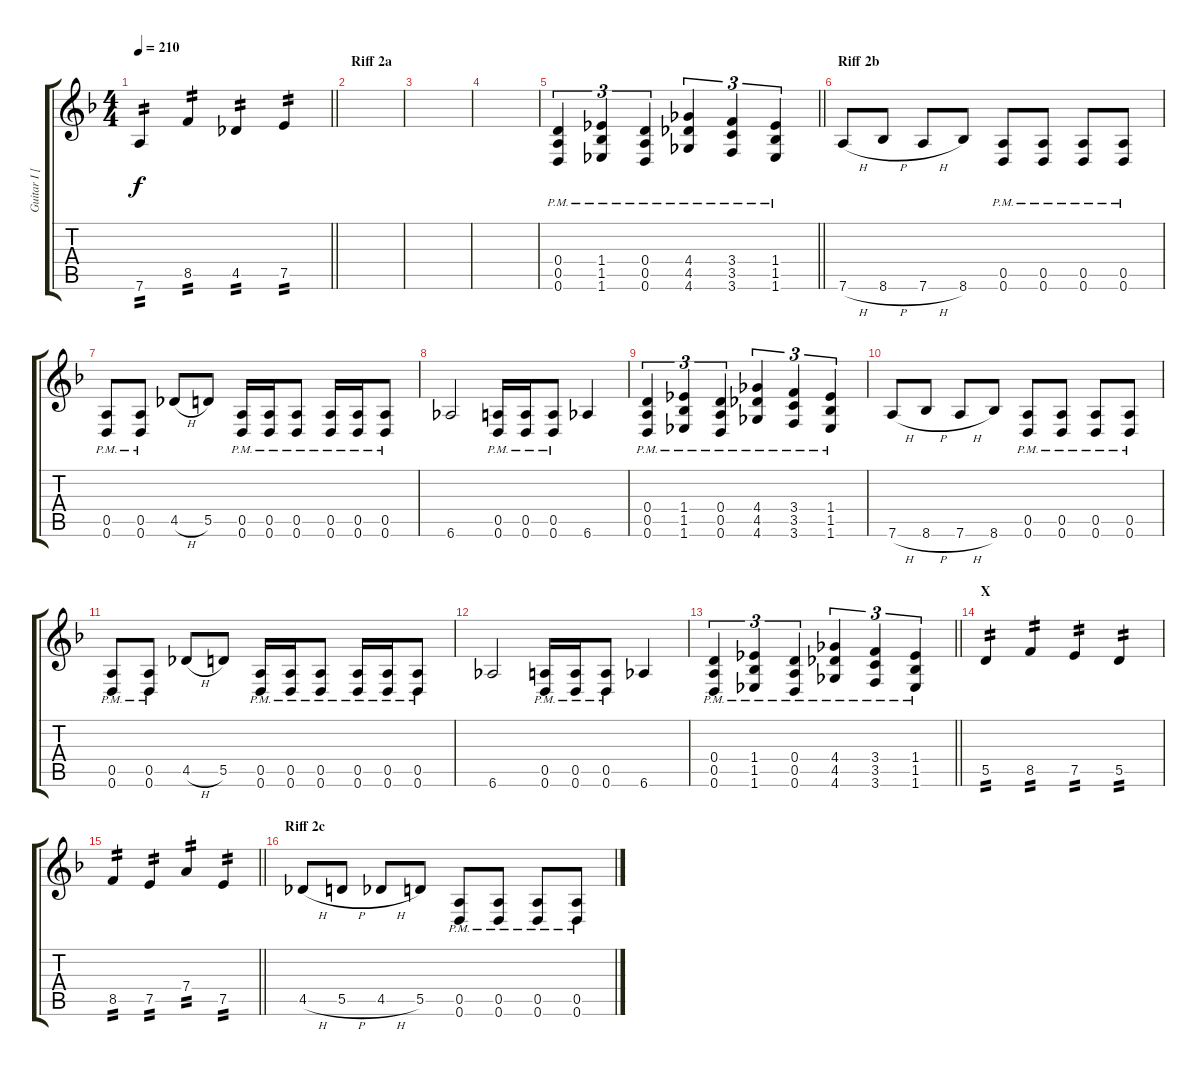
\track ("Guitar I [Right]" "Guitar I [") {instrument overdrivenguitar}
\staff {score tabs}
\tuning (E4 B3 G3 D3 A2 D2) {hide}
\ts (4 4)
\tempo 210
\clef g2
\barLineRight lightlight
\ks dminor
7.6.4{tp 2 dy f} 8.5.4{tp 2} 4.5.4{tp 2} 7.5.4{tp 2} |
\section ("" "Riff 2a")
|
|
|
\barLineRight lightlight
(0.4{pm} 0.5{pm} 0.6{pm}).4{tu (3 2)} (1.4{pm} 1.5{pm} 1.6{pm}).4{tu (3 2)} (0.4{pm} 0.5{pm} 0.6{pm}).4{tu (3 2)} (4.4{pm} 4.5{pm} 4.6{pm}).4{tu (3 2)} (3.4{pm} 3.5{pm} 3.6{pm}).4{tu (3 2)} (1.4{pm} 1.5{pm} 1.6{pm}).4{tu (3 2)} |
\section ("" "Riff 2b")
7.6{h}.8 8.6{h}.8 7.6{h}.8 8.6.8 (0.5{pm} 0.6{pm}).8 (0.5{pm} 0.6{pm}).8 (0.5{pm} 0.6{pm}).8 (0.5{pm} 0.6{pm}).8 |
(0.5{pm} 0.6{pm}).8 (0.5{pm} 0.6{pm}).8 4.5{h}.8 5.5.8 (0.5{pm} 0.6{pm}).16 (0.5{pm} 0.6{pm}).16 (0.5{pm} 0.6{pm}).8 (0.5{pm} 0.6{pm}).16 (0.5{pm} 0.6{pm}).16 (0.5{pm} 0.6{pm}).8 |
6.6.2 (0.5{pm} 0.6{pm}).16 (0.5{pm} 0.6{pm}).16 (0.5{pm} 0.6{pm}).8 6.6.4 |
(0.4{pm} 0.5{pm} 0.6{pm}).4{tu (3 2)} (1.4{pm} 1.5{pm} 1.6{pm}).4{tu (3 2)} (0.4{pm} 0.5{pm} 0.6{pm}).4{tu (3 2)} (4.4{pm} 4.5{pm} 4.6{pm}).4{tu (3 2)} (3.4{pm} 3.5{pm} 3.6{pm}).4{tu (3 2)} (1.4{pm} 1.5{pm} 1.6{pm}).4{tu (3 2)} |
7.6{h}.8 8.6{h}.8 7.6{h}.8 8.6.8 (0.5{pm} 0.6{pm}).8 (0.5{pm} 0.6{pm}).8 (0.5{pm} 0.6{pm}).8 (0.5{pm} 0.6{pm}).8 |
(0.5{pm} 0.6{pm}).8 (0.5{pm} 0.6{pm}).8 4.5{h}.8 5.5.8 (0.5{pm} 0.6{pm}).16 (0.5{pm} 0.6{pm}).16 (0.5{pm} 0.6{pm}).8 (0.5{pm} 0.6{pm}).16 (0.5{pm} 0.6{pm}).16 (0.5{pm} 0.6{pm}).8 |
6.6.2 (0.5{pm} 0.6{pm}).16 (0.5{pm} 0.6{pm}).16 (0.5{pm} 0.6{pm}).8 6.6.4 |
\barLineRight lightlight
(0.4{pm} 0.5{pm} 0.6{pm}).4{tu (3 2)} (1.4{pm} 1.5{pm} 1.6{pm}).4{tu (3 2)} (0.4{pm} 0.5{pm} 0.6{pm}).4{tu (3 2)} (4.4{pm} 4.5{pm} 4.6{pm}).4{tu (3 2)} (3.4{pm} 3.5{pm} 3.6{pm}).4{tu (3 2)} (1.4{pm} 1.5{pm} 1.6{pm}).4{tu (3 2)} |
\section ("" "X")
5.5.4{tp 2} 8.5.4{tp 2} 7.5.4{tp 2} 5.5.4{tp 2} |
\barLineRight lightlight
8.5.4{tp 2} 7.5.4{tp 2} 7.4.4{tp 2} 7.5.4{tp 2} |
\section ("" "Riff 2c")
4.5{h}.8 5.5{h}.8 4.5{h}.8 5.5.8 (0.5{pm} 0.6{pm}).8 (0.5{pm} 0.6{pm}).8 (0.5{pm} 0.6{pm}).8 (0.5{pm} 0.6{pm}).8
